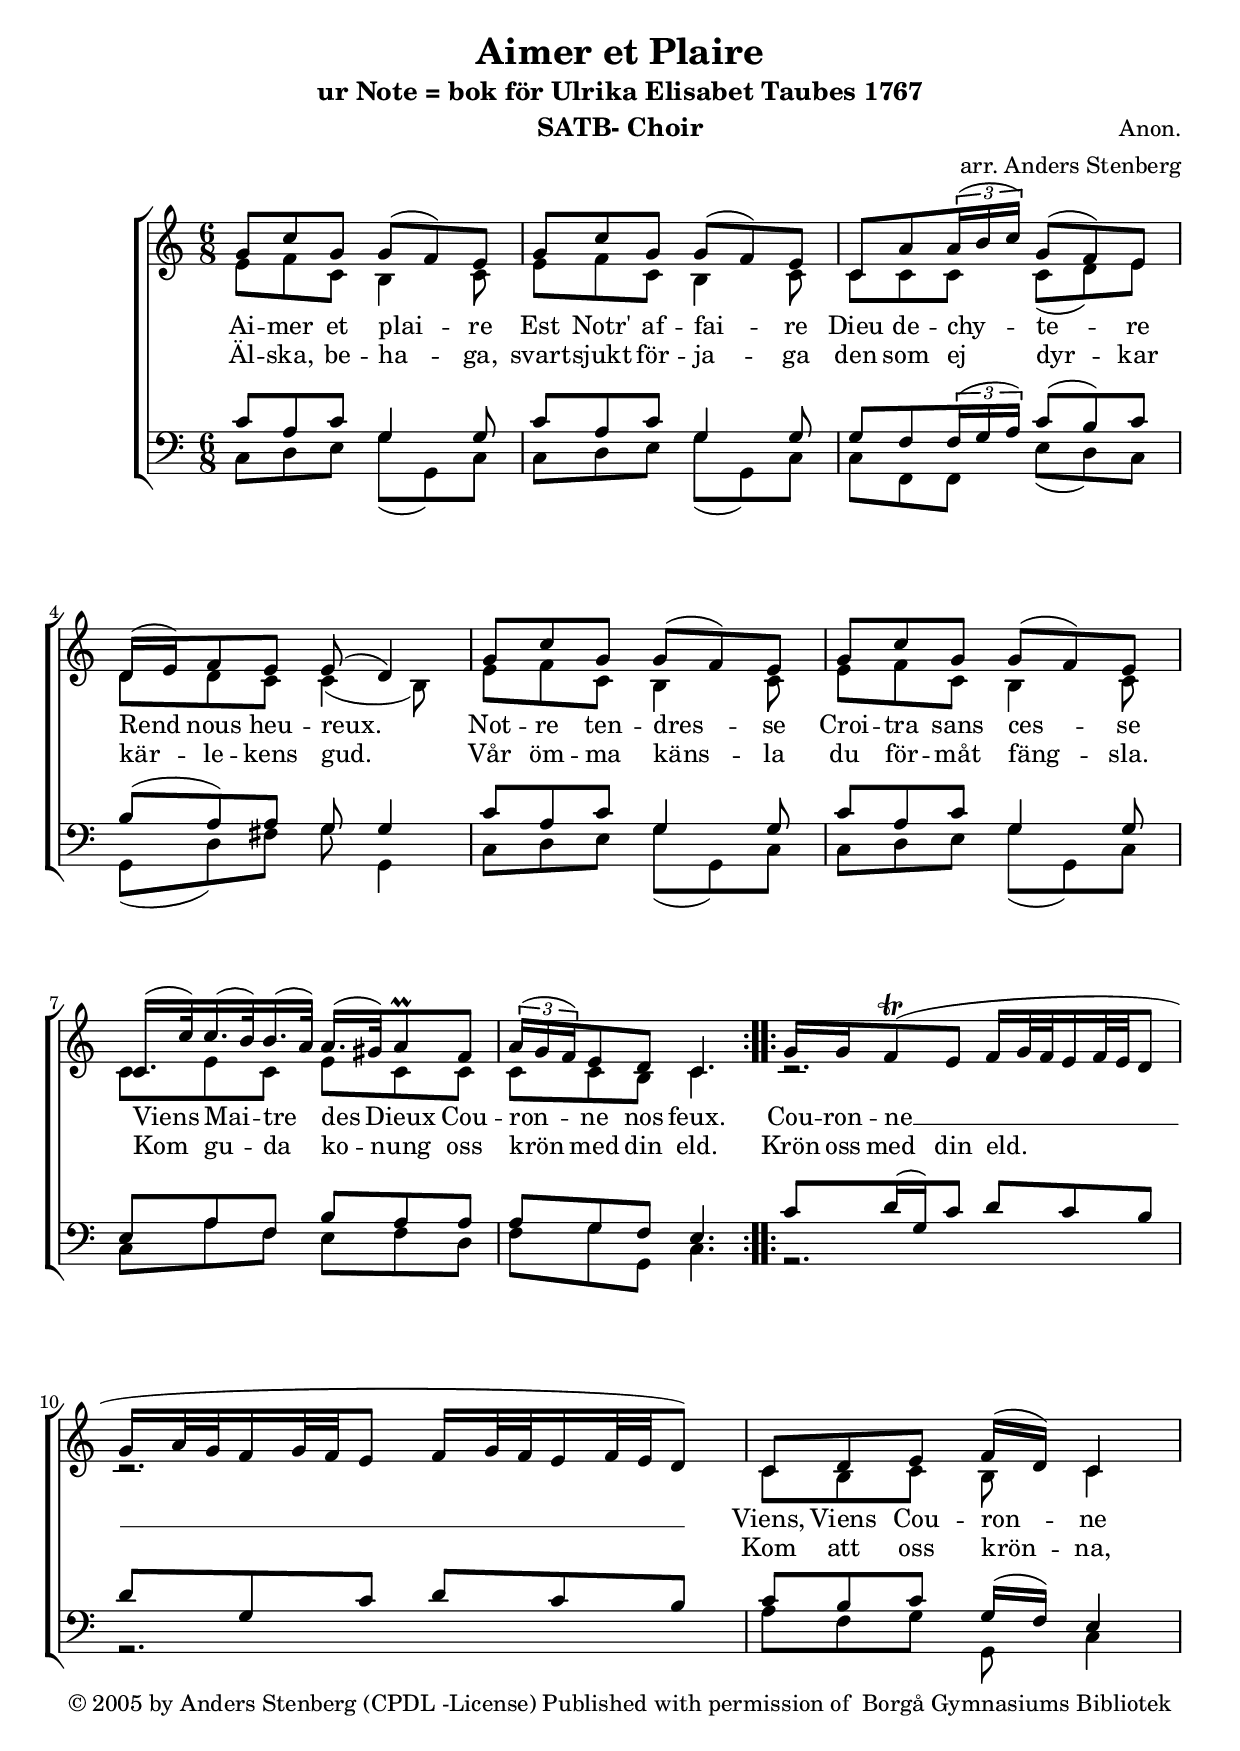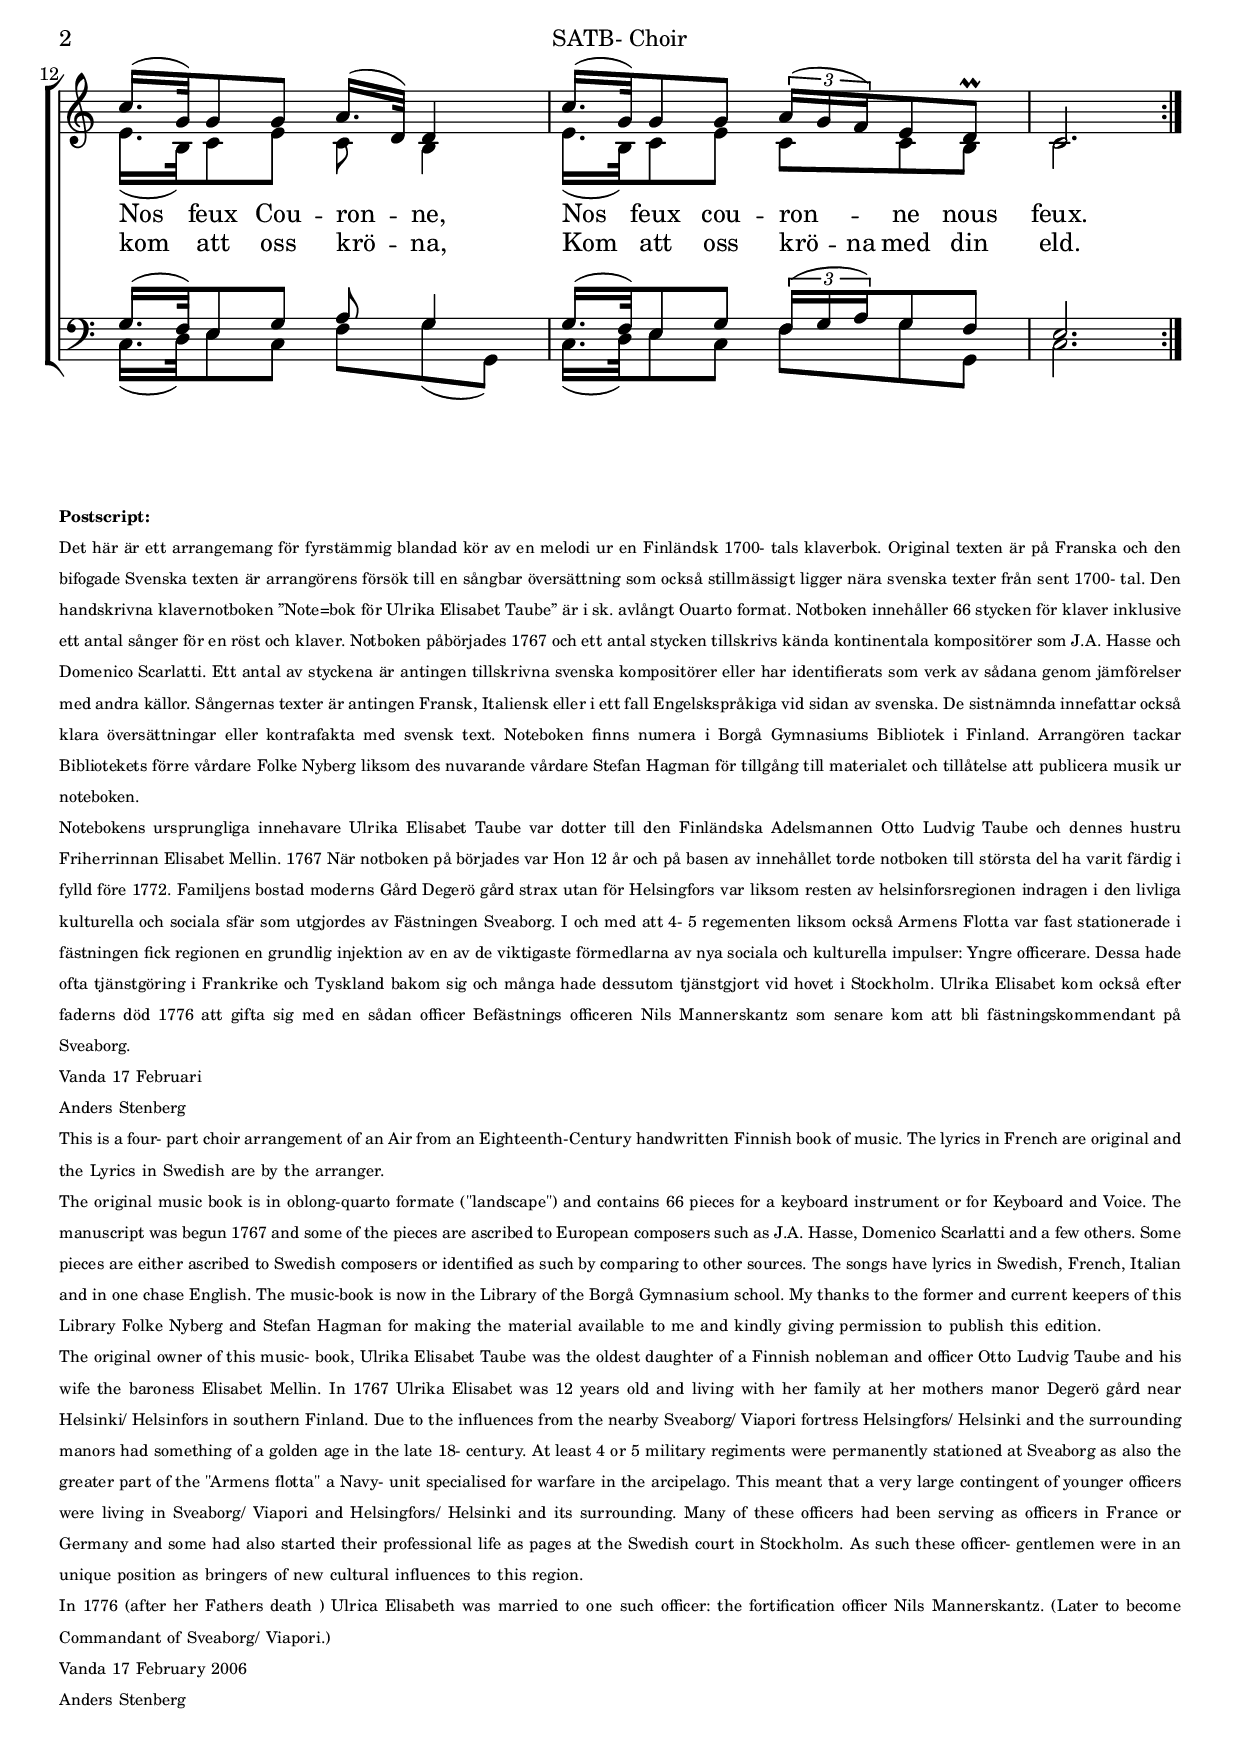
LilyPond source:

% Created on Fri Feb 17 14:14:48 EET 2006
\version "2.7.27"

\header {
	title = "Aimer et Plaire"
	subtitle = "ur Note = bok för Ulrika Elisabet Taubes 1767"
	composer = "Anon."
	arranger = "arr. Anders Stenberg"
	instrument = "SATB- Choir"
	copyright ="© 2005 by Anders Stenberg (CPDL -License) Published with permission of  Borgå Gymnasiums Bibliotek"
}


verse= \lyricmode {
	
	Ai -- mer et plai -- re  Est Notr' af -- fai -- re
	
	Dieu de -- chy -- te -- re Rend nous heu -- reux.
	
	Not -- re ten -- dres -- se Croi -- tra sans ces -- se
	
	Viens Mai -- tre des Dieux Cou -- ron -- ne nos feux.
	
	Cou -- ron -- ne __
	
	Viens, Viens Cou -- ron -- ne
	
	Nos feux Cou -- ron -- ne,
	
	Nos feux cou -- ron -- ne nous feux.

}


verseSV= \lyricmode {
	
	Äl -- ska, be -- ha -- ga,
	
	svart -- sjukt för -- ja -- ga
	
	den som ej dyr -- kar 
	
	kär -- le -- kens gud.
	
	Vår öm -- ma käns -- la 
	
	du för -- måt fäng -- sla.
	
	Kom gu -- da ko -- nung 
	
	oss krön med din eld.
	
	Krön oss \set ignoreMelismata = ##t med din eld. _ _ _ _ _ _
	
	 _ _ _ _ _ _ _ _ _ _ _ _ _ _
	
	\unset ignoreMelismata
	
	Kom att oss krön -- na,
	
	kom att oss krö -- na,
	
	Kom att oss \set ignoreMelismata = ##t krö -- _ na med din eld.

}
 

staffSATBMixedChoir = \new ChoirStaff  {
	<<
	\new Staff {
		\time 6/8
		\set Staff.instrument="S/A"
		\set Staff.midiInstrument="choir aahs"
		\key c \major
		\clef treble
		<<
		\context Voice = "melodySAT" \relative c' { \voiceOne
			
			\dynamicUp
			
			\repeat volta2 {
				
				
				
				g'8 c g g( f) e |
				
				g c g g( f) e |
				
				c a' \times 2/3 {a16( b c)} g8( f) e |
				
				d16( e) f8 e e( d4) |
				
				g8 c g g( f) e |
				
				g c g g( f) e |
				
				c16.( c'32) c16.( b32) b16.( a32) a16.( gis32) a8-\prall f |
				
				\times 2/3 { a16( g f)} e8 d c4.
			}
			
			\repeat volta2 {
				
				g'16 g f8(-\trill e f16 g32 f e16 f32 e d8 |
				
				g16 a32 g f16 g32 f e8 f16 g32 f e16 f32 e d8) |
				
				c d e f16( d) c4 |
				
				c'16.( g32) g8 g a16.( d,32) d4 |
				
				c'16.( g32) g8 g \times 2/3 { a16( g f) } e8 d-\prall |
				
				c2.
				
			}
		}
		\context Voice = "Alto" \relative c' { \voiceTwo
			
			\repeat volta2 {
				
				e8 f c b4 c8 |
				
				e f c b4 c8 |
				
				c8 c c c8( d) e |
				
				d8 d c8 c4( b8) |
				
				e f c b4 c8 |
				
				e f c b4 c8 |
				
				c e c e c c |
				
				c c b c4. |
			}
			
			\repeat volta2 {
				
				r2. |
				
				r2. |
				
				c8 b c b c4 |
				
				e16.( b32) c8 e c b4 |
				
				e16.( b32) c8 e c c b |
				
				c2.
			}
		}
		>>
	}
	\context Lyrics = "lmelodySAT" { s1 }
	\context Lyrics = "2melodySAT" { s1 }

	\new Staff {
		\set Staff.instrument="T/B"
		\set Staff.midiInstrument="choir aahs"
		\key c \major
		\clef bass
		<<
		\context Voice = "Tenor" \relative c' { \voiceOne
			
			\repeat volta2 {
				
				c8 a c g4 g8 |
				
				c8 a c g4 g8 |
				
				g f \times 2/3 { f16( g a)} c8( b) c |
				
				b( a) a g g4 |
				
				c8 a c g4 g8 |
				
				c a c g4 g8 |
				
				e a f b a a |
				
				a g f e4. |
			}
			
			\repeat  volta2 {
				
				c'8 d16( g,) c8 d c b |
				
				d g, c d c b |
				
				c b c g16( f) e4 |
				
				g16.( f32) e8 g a g4 |
				
				g16.( f32) e8 g \times 2/3 { f16( g a) } g8 f |
				
				e2.
			}
		}
		\context Voice = "Bass" \relative c { \voiceTwo
			
			
			
			\repeat volta2 {
				
				c8 d e g( g,) c |
				
				c d e g( g,) c |
				
				c  f, f e'8( d) c |
				
				g( d') fis g g,4 |
				
				c8 d e g( g,) c |
				
				c d e g( g,) c |
				
				c a' f e f d |
				
				f g g, c4.
			}
			
			\repeat volta2 {
				
				r2. |
				
				r2.
				
				a'8 f g g, c4 |
				
				c16.( d32) e8 c f g( g,) |
				
				c16.( d32) e8 c f g g, |
				
				c2.
			}
		}
		>>		
		}
	>>
}




\score {
	<<
		\staffSATBMixedChoir
		\context Lyrics = "lmelodySAT" \lyricmode  { \lyricsto "melodySAT" \verse }
		\context Lyrics = "2melodySAT" \lyricmode  { \lyricsto "melodySAT" \verseSV }
		
	>>
	


	\layout  {
	}
}
\score {
	\unfoldRepeats
	<<
		\staffSATBMixedChoir

		
	>>
	
	\midi {
		\tempo 8 = 100 
	}


}

    \markup { \teeny
	 {
	 	 
	   \justify {
		   
           \bold{Postscript:}
		    
	   \justify-string # " Det här är ett arrangemang för fyrstämmig blandad kör av en melodi ur en Finländsk 1700- tals klaverbok. Original texten är på Franska och den bifogade Svenska texten är arrangörens försök till en sångbar översättning som också stillmässigt ligger nära svenska texter från sent 1700- tal.
	   Den handskrivna klavernotboken ”Note=bok för Ulrika Elisabet Taube” är i sk. avlångt Ouarto format. 
	   Notboken innehåller 66 stycken för klaver inklusive ett antal sånger för en röst och klaver.
	   Notboken påbörjades 1767 och ett antal stycken tillskrivs kända kontinentala kompositörer som 
	   J.A. Hasse och Domenico Scarlatti. Ett antal av styckena är antingen tillskrivna svenska kompositörer 
	   eller har identifierats som verk av sådana genom jämförelser med andra källor. 
	   Sångernas texter är antingen Fransk, Italiensk eller i ett fall Engelskspråkiga vid sidan av svenska. 
	   De sistnämnda innefattar också klara översättningar eller kontrafakta med svensk text. 
	   Noteboken finns numera i Borgå Gymnasiums Bibliotek i Finland. Arrangören tackar Bibliotekets 
	   förre vårdare Folke Nyberg liksom des nuvarande vårdare Stefan Hagman för tillgång till materialet 
	   och tillåtelse att publicera musik ur noteboken.

	   Notebokens ursprungliga innehavare Ulrika Elisabet Taube var dotter till den Finländska 
	   Adelsmannen Otto Ludvig Taube och dennes hustru Friherrinnan Elisabet Mellin. 1767 När 
	   notboken på börjades var Hon 12 år och på basen av innehållet torde notboken till största 
	   del ha varit färdig i fylld före 1772. Familjens bostad moderns Gård Degerö gård strax 
	   utan för Helsingfors var liksom resten av helsinforsregionen indragen i den livliga 
	   kulturella och sociala sfär som utgjordes av Fästningen Sveaborg. I och med att 4- 5 
	   regementen liksom också Armens Flotta var fast stationerade i fästningen fick regionen 
	   en grundlig injektion av en av de viktigaste förmedlarna av nya sociala och kulturella 
	   impulser: Yngre officerare. Dessa hade ofta tjänstgöring i Frankrike och Tyskland bakom 
	   sig och   många hade dessutom tjänstgjort vid hovet i Stockholm.
	   Ulrika Elisabet kom också efter faderns död 1776 att gifta sig med en sådan officer 
	   Befästnings officeren Nils Mannerskantz som senare kom att bli fästningskommendant på Sveaborg. 
	   
	   Vanda 17 Februari
	   
	   Anders Stenberg	   

	   
	   
	   This is a four- part choir arrangement of an Air from  an Eighteenth-Century handwritten Finnish book of music.
	   The lyrics in French are original and the Lyrics in Swedish are by the arranger.
	   
	   The original music book is in oblong-quarto formate (\"landscape\") and contains 66 pieces for a keyboard instrument or for Keyboard and Voice. 
	   The manuscript  was begun 1767
	   and some of the pieces are  ascribed to European composers such as J.A. Hasse, Domenico Scarlatti and a few others. 
	   Some pieces are either ascribed to Swedish composers or identified as such by comparing to other sources.
	   The songs have lyrics in Swedish, French, Italian and in one chase English. The music-book is now in the Library of
	   the Borgå Gymnasium school. My thanks to the former and current keepers of this Library Folke Nyberg and Stefan Hagman for 
	   making the material available to me and kindly giving permission to publish this edition. 
	   
	   The original owner of this music- book, Ulrika Elisabet Taube was the oldest daughter of a Finnish nobleman and 
	   officer Otto Ludvig Taube and his wife the baroness Elisabet Mellin. In 1767 Ulrika Elisabet was 12 years old and 
	   living with her family at her mothers manor Degerö gård near Helsinki/ Helsinfors in southern Finland.
	   Due to the influences from the nearby Sveaborg/ Viapori fortress Helsingfors/ Helsinki and the surrounding manors 
	   had something of a golden age in the late  18- century. At least 4 or 5 military regiments were permanently stationed at 
	   Sveaborg as also the greater part of the ''Armens flotta'' a Navy- unit specialised for warfare in the arcipelago. 
	   This meant that a very large contingent of younger officers were living in Sveaborg/ Viapori and Helsingfors/ Helsinki and
	   its surrounding. 
	   Many of these officers had been serving as officers in France or Germany and some had also started their professional life
	   as pages at the Swedish court in  Stockholm. As such these officer- gentlemen were in an unique position as 
	   bringers of new cultural influences to this region. 
	   
	   In 1776 (after her Fathers death ) Ulrica Elisabeth was
	   married to one such officer: the fortification officer Nils Mannerskantz. (Later to become Commandant of Sveaborg/ Viapori.)
	   
	   


	   
	   Vanda 17 February 2006 
	   
	   Anders Stenberg
	   "
	   
	   }
	 }
     }
\paper {
	raggedbottom =##t
	raggedlastbottom =##t
}

